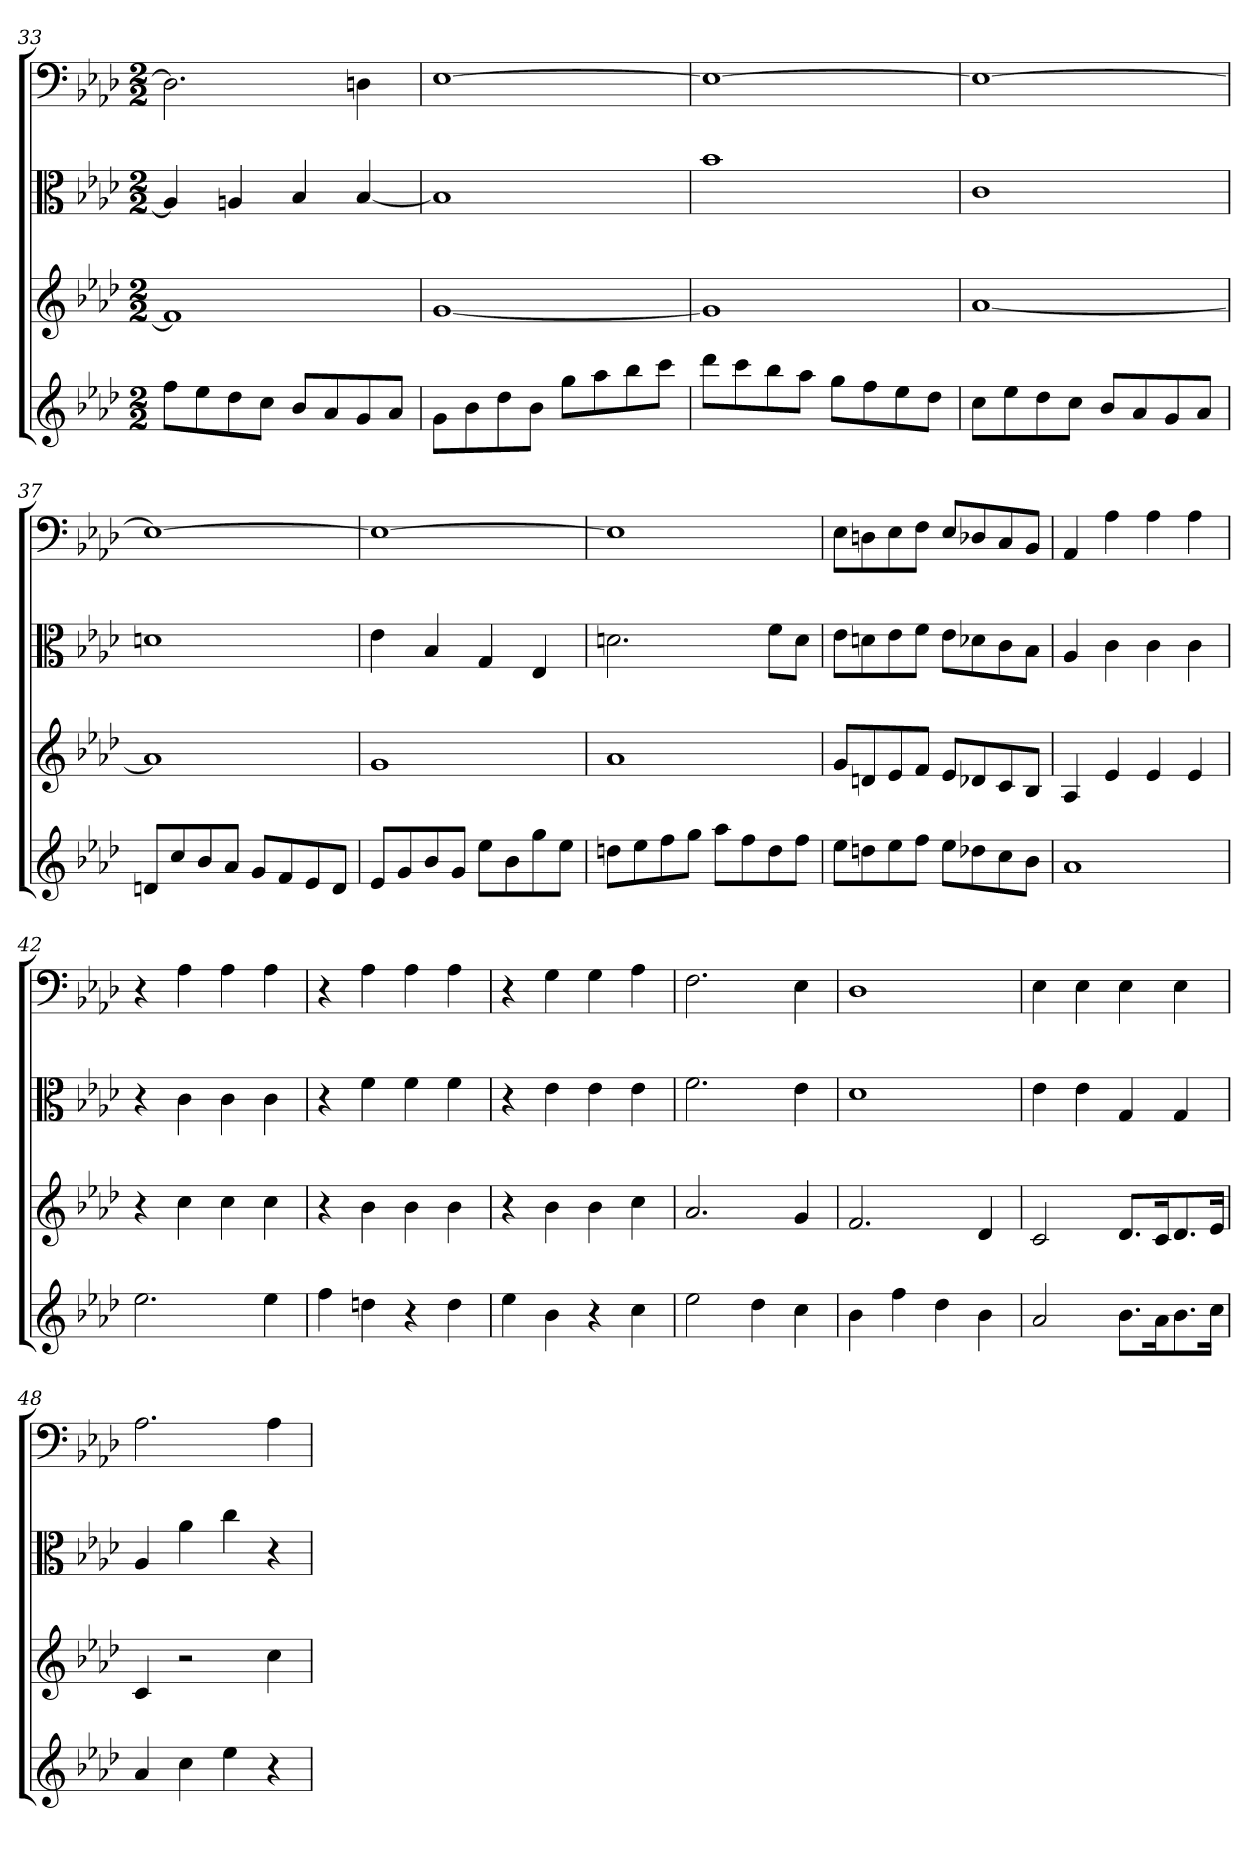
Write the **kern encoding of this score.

**kern	**kern	**kern	**kern
*part4	*part3	*part2	*part1
*staff4	*staff3	*staff2	*staff1
*	*	*clefC3	*clefF4
*k[b-e-a-d-]	*k[b-e-a-d-]	*k[b-e-a-d-]	*k[b-e-a-d-]
*f:	*f:	*f:	*f:
*M2/2	*M2/2	*M2/2	*M2/2
=33	=33	=33	=33
8ffL	1f]	4A-]	2.D-]
8ee-	.	.	.
8dd-	.	4An	.
8ccJ	.	.	.
8b-L	.	4B-	.
8a-	.	.	.
8g	.	[4B-	4Dn
8a-J	.	.	.
=34	=34	=34	=34
8gL	[1g	1B-]	[1E-
8b-	.	.	.
8dd-	.	.	.
8b-J	.	.	.
8ggL	.	.	.
8aa-	.	.	.
8bb-	.	.	.
8cccJ	.	.	.
=35	=35	=35	=35
8ddd-L	1g]	1b-	1E-_
8ccc	.	.	.
8bb-	.	.	.
8aa-J	.	.	.
8ggL	.	.	.
8ff	.	.	.
8ee-	.	.	.
8dd-J	.	.	.
=36	=36	=36	=36
8ccL	[1a-	1c	1E-_
8ee-	.	.	.
8dd-	.	.	.
8ccJ	.	.	.
8b-L	.	.	.
8a-	.	.	.
8g	.	.	.
8a-J	.	.	.
=37	=37	=37	=37
8dnL	1a-]	1dn	1E-_
8cc	.	.	.
8b-	.	.	.
8a-J	.	.	.
8gL	.	.	.
8f	.	.	.
8e-	.	.	.
8dJ	.	.	.
=38	=38	=38	=38
8e-L	1g	4e-	1E-_
8g	.	.	.
8b-	.	4B-	.
8gJ	.	.	.
8ee-L	.	4G	.
8b-	.	.	.
8gg	.	4E-	.
8ee-J	.	.	.
=39	=39	=39	=39
8ddnL	1a-	2.dn	1E-]
8ee-	.	.	.
8ff	.	.	.
8ggJ	.	.	.
8aa-L	.	.	.
8ff	.	.	.
8dd	.	8f\L	.
8ffJ	.	8d\J	.
=40	=40	=40	=40
8ee-L	8gL	8e-\L	8E-\L
8ddn	8dn	8dn\	8Dn\
8ee-	8e-	8e-\	8E-\
8ffJ	8fJ	8f\J	8F\J
8ee-L	8e-L	8e-\L	8E-/L
8dd-X	8d-X	8d-X\	8D-X/
8cc	8c	8c\	8C/
8b-J	8B-J	8B-\J	8BB-/J
=41	=41	=41	=41
1a-	4A-	4A-	4AA-
.	4e-	4c	4A-
.	4e-	4c	4A-
.	4e-	4c	4A-
=42	=42	=42	=42
2.ee-	4r	4r	4r
.	4cc	4c	4A-
.	4cc	4c	4A-
4ee-	4cc	4c	4A-
=43	=43	=43	=43
4ff	4r	4r	4r
4ddn	4b-	4f	4A-
4r	4b-	4f	4A-
4dd	4b-	4f	4A-
=44	=44	=44	=44
4ee-	4r	4r	4r
4b-	4b-	4e-	4G
4r	4b-	4e-	4G
4cc	4cc	4e-	4A-
=45	=45	=45	=45
2ee-	2.a-	2.f	2.F
4dd-	.	.	.
4cc	4g	4e-	4E-
=46	=46	=46	=46
4b-	2.f	1d-	1D-
4ff	.	.	.
4dd-	.	.	.
4b-	4d-	.	.
=47	=47	=47	=47
2a-	2c	4e-	4E-
.	.	4e-	4E-
8.b-L	8.d-L	4G	4E-
16a-K	16cK	.	.
8.b-	8.d-	4G	4E-
16ccJk	16e-Jk	.	.
=48	=48	=48	=48
4a-	4c	4A-	2.A-
4cc	2r	4a-	.
4ee-	.	4cc	.
4r	4cc	4r	4A-
=	=	=	=
*-	*-	*-	*-
